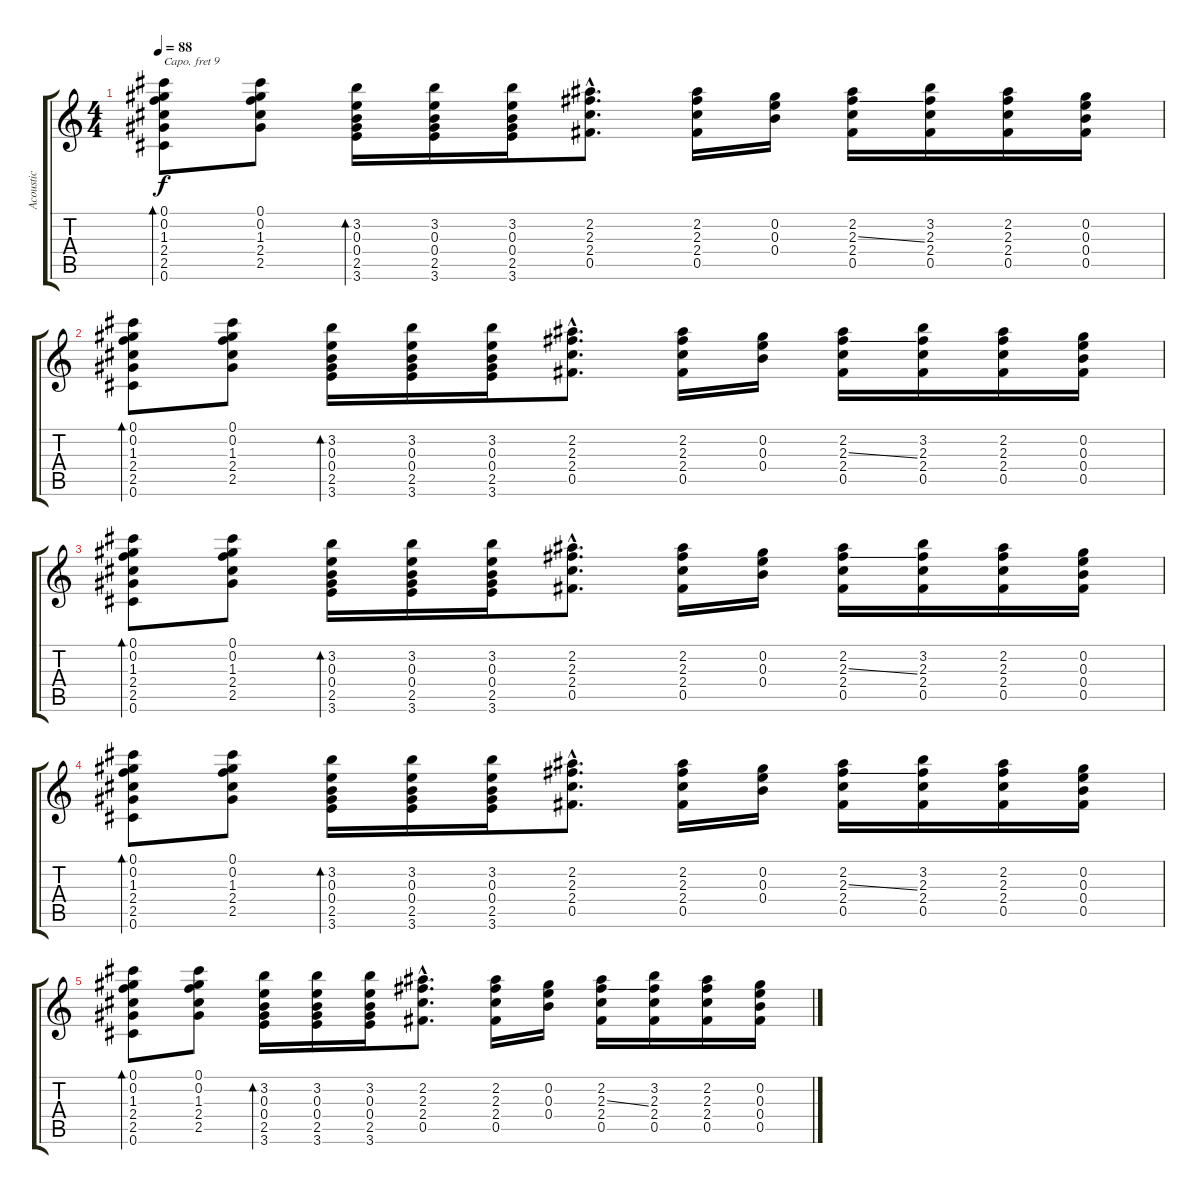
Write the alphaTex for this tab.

\track ("Acoustic" "Acoustic") {instrument acousticguitarsteel}
\staff {score tabs}
\capo 9
\tuning (E4 B3 G3 D3 A2 E2) {hide}
\ts (4 4)
\tempo 88
\clef g2
\ks c
(0.1 0.2 1.3 2.4 2.5 0.6).8{bd 30 dy f} (0.1 0.2 1.3 2.4 2.5).8 (3.2 0.3 0.4 2.5 3.6).16{bd 30} (3.2 0.3 0.4 2.5 3.6).16 (3.2 0.3 0.4 2.5 3.6).16 (2.2{hac} 2.3{hac} 2.4{hac} 0.5{hac}).8{d} (2.2 2.3 2.4 0.5).16 (0.2 0.3 0.4).16 (2.2 2.3{ss} 2.4 0.5).16 (3.2 2.3 2.4 0.5).16 (2.2 2.3 2.4 0.5).16 (0.2 0.3 0.4 0.5).16 |
(0.1 0.2 1.3 2.4 2.5 0.6).8{bd 30} (0.1 0.2 1.3 2.4 2.5).8 (3.2 0.3 0.4 2.5 3.6).16{bd 30} (3.2 0.3 0.4 2.5 3.6).16 (3.2 0.3 0.4 2.5 3.6).16 (2.2{hac} 2.3{hac} 2.4{hac} 0.5{hac}).8{d} (2.2 2.3 2.4 0.5).16 (0.2 0.3 0.4).16 (2.2 2.3{ss} 2.4 0.5).16 (3.2 2.3 2.4 0.5).16 (2.2 2.3 2.4 0.5).16 (0.2 0.3 0.4 0.5).16 |
(0.1 0.2 1.3 2.4 2.5 0.6).8{bd 30} (0.1 0.2 1.3 2.4 2.5).8 (3.2 0.3 0.4 2.5 3.6).16{bd 30} (3.2 0.3 0.4 2.5 3.6).16 (3.2 0.3 0.4 2.5 3.6).16 (2.2{hac} 2.3{hac} 2.4{hac} 0.5{hac}).8{d} (2.2 2.3 2.4 0.5).16 (0.2 0.3 0.4).16 (2.2 2.3{ss} 2.4 0.5).16 (3.2 2.3 2.4 0.5).16 (2.2 2.3 2.4 0.5).16 (0.2 0.3 0.4 0.5).16 |
(0.1 0.2 1.3 2.4 2.5 0.6).8{bd 30 volume 10} (0.1 0.2 1.3 2.4 2.5).8 (3.2 0.3 0.4 2.5 3.6).16{bd 30} (3.2 0.3 0.4 2.5 3.6).16 (3.2 0.3 0.4 2.5 3.6).16 (2.2{hac} 2.3{hac} 2.4{hac} 0.5{hac}).8{d} (2.2 2.3 2.4 0.5).16 (0.2 0.3 0.4).16 (2.2 2.3{ss} 2.4 0.5).16{volume 7} (3.2 2.3 2.4 0.5).16 (2.2 2.3 2.4 0.5).16 (0.2 0.3 0.4 0.5).16 |
(0.1 0.2 1.3 2.4 2.5 0.6).8{bd 30 volume 5} (0.1 0.2 1.3 2.4 2.5).8 (3.2 0.3 0.4 2.5 3.6).16{bd 30} (3.2 0.3 0.4 2.5 3.6).16 (3.2 0.3 0.4 2.5 3.6).16 (2.2{hac} 2.3{hac} 2.4{hac} 0.5{hac}).8{d} (2.2 2.3 2.4 0.5).16 (0.2 0.3 0.4).16 (2.2 2.3{ss} 2.4 0.5).16 (3.2 2.3 2.4 0.5).16 (2.2 2.3 2.4 0.5).16 (0.2 0.3 0.4 0.5).16
